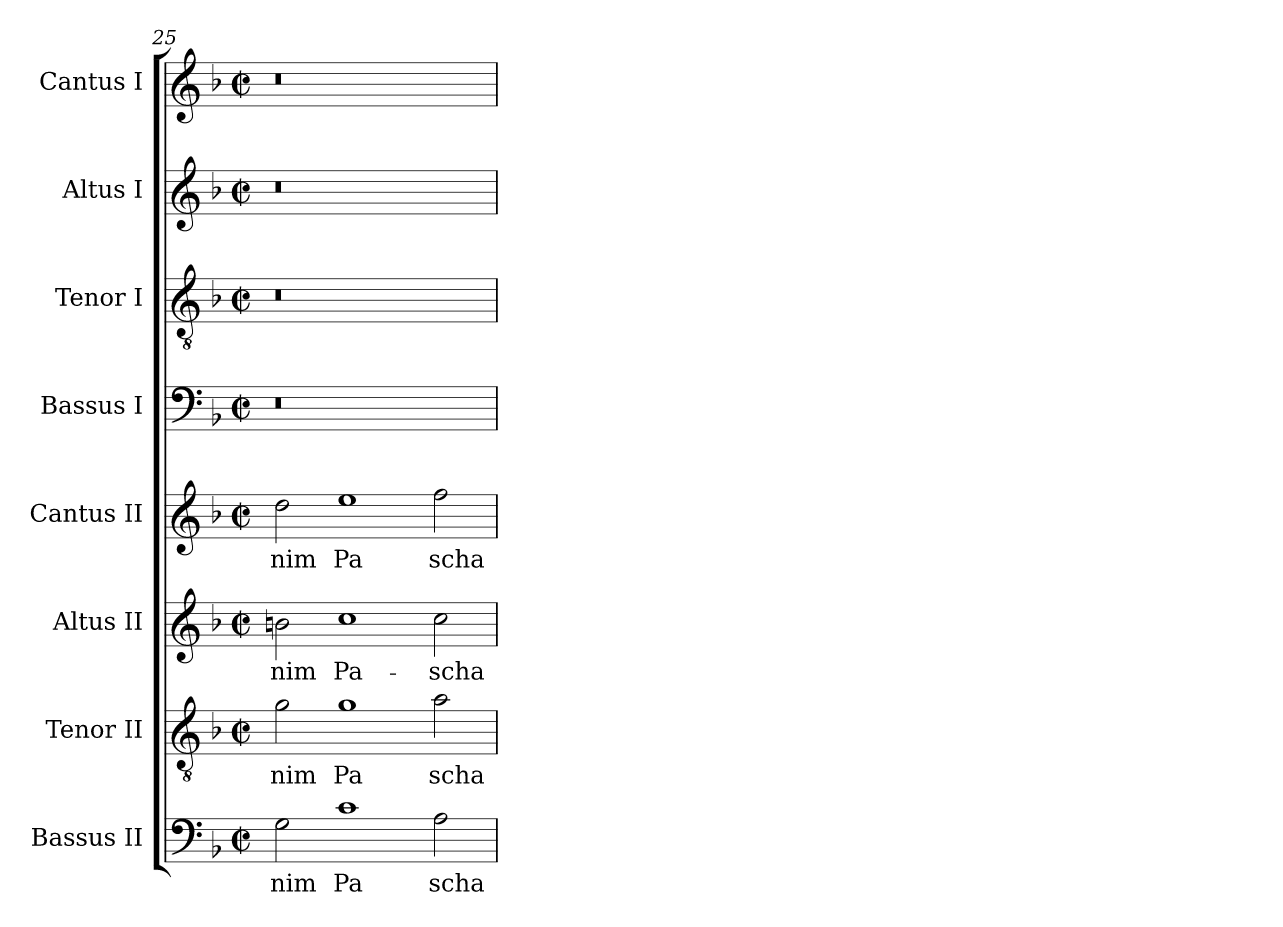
**kern	**text	**kern	**text	**kern	**text	**kern	**text	**kern	**kern	**kern	**kern
*part8	*part8	*part7	*part7	*part6	*part6	*part5	*part5	*part4	*part3	*part2	*part1
*staff8	*staff8	*staff7	*staff7	*staff6	*staff6	*staff5	*staff5	*staff4	*staff3	*staff2	*staff1
*I"Bassus II	*	*I"Tenor II	*	*I"Altus II	*	*I"Cantus II	*	*I"Bassus I	*I"Tenor I	*I"Altus I	*I"Cantus I
!!LO:PB:g=z
*clefF4	*	*clefGv2	*	*clefG2	*	*clefG2	*	*clefF4	*clefGv2	*clefG2	*clefG2
*k[b-]	*	*k[b-]	*	*k[b-]	*	*k[b-]	*	*k[b-]	*k[b-]	*k[b-]	*k[b-]
*F:	*	*F:	*	*F:	*	*F:	*	*F:	*F:	*F:	*F:
*M2/2	*	*M2/2	*	*M2/2	*	*M2/2	*	*M2/2	*M2/2	*M2/2	*M2/2
*met(c|)	*	*met(c|)	*	*met(c|)	*	*met(c|)	*	*met(c|)	*met(c|)	*met(c|)	*met(c|)
=25	=25	=25	=25	=25	=25	=25	=25	=25	=25	=25	=25
!	!LO:LY:b:cj	!	!LO:LY:b:cj	!	!LO:LY:b:cj	!	!LO:LY:b:cj	!	!	!	!
2G\	-nim	2g\	nim	2bn\	-nim	2dd\	nim	0r	0r	0r	0r
!	!LO:LY:b:cj	!	!LO:LY:b:cj	!	!LO:LY:b:cj	!	!LO:LY:b:cj	!	!	!	!
1c	Pa	1g	Pa	1cc	Pa-	1ee	Pa	.	.	.	.
!	!LO:LY:b:cj	!	!LO:LY:b:cj	!	!LO:LY:b:cj	!	!LO:LY:b:cj	!	!	!	!
2A\	scha	2a\	scha	2cc\	-scha	2ff\	scha	.	.	.	.
=	=	=	=	=	=	=	=	=	=	=	=
*-	*-	*-	*-	*-	*-	*-	*-	*-	*-	*-	*-
